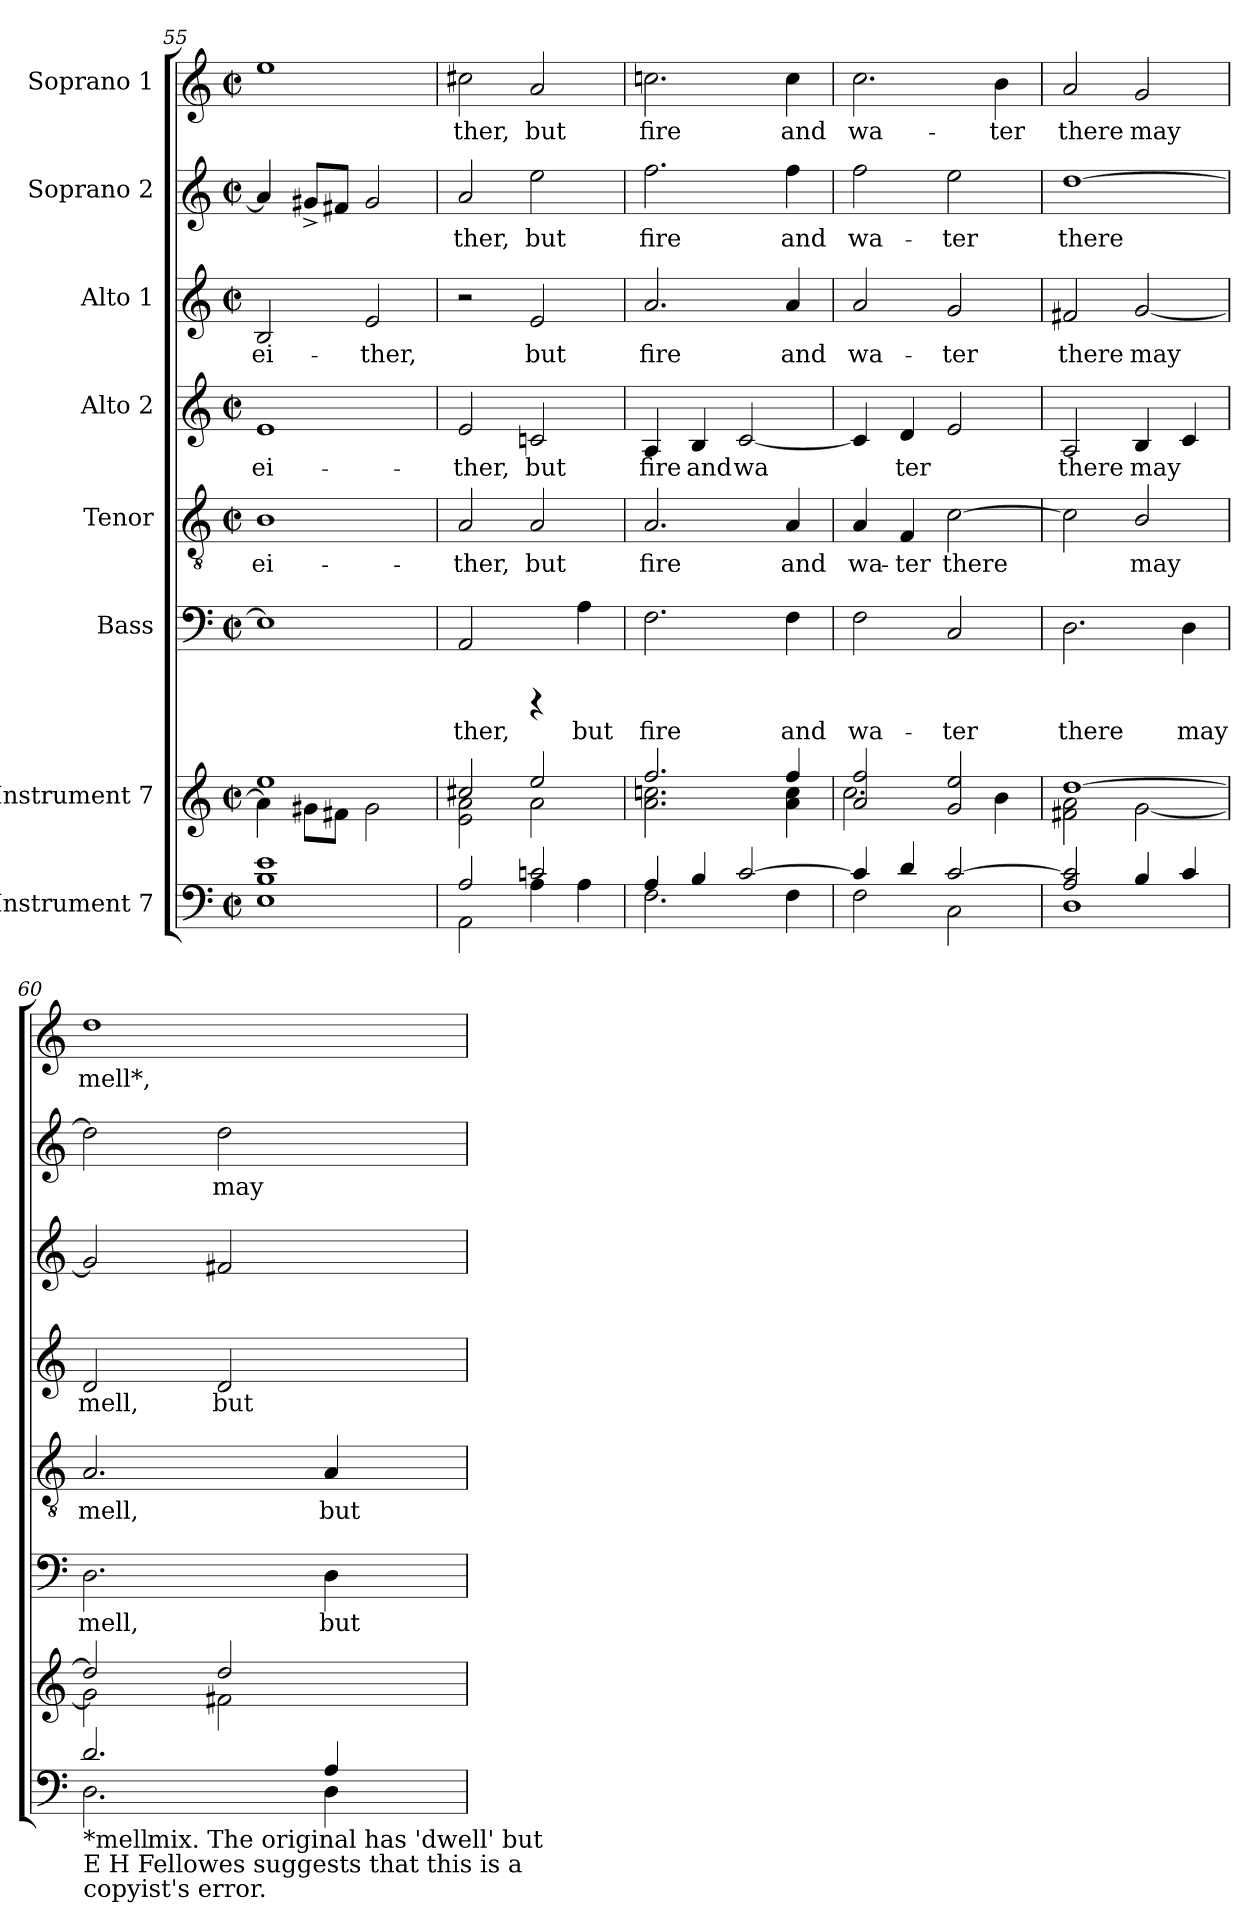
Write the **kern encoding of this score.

**kern	**kern	**kern	**text	**kern	**text	**kern	**text	**kern	**text	**kern	**text	**kern	**text
*part8	*part7	*part6	*part6	*part5	*part5	*part4	*part4	*part3	*part3	*part2	*part2	*part1	*part1
*staff8	*staff7	*staff6	*staff6	*staff5	*staff5	*staff4	*staff4	*staff3	*staff3	*staff2	*staff2	*staff1	*staff1
*I"Instrument 7	*I"Instrument 7	*I"Bass	*	*I"Tenor	*	*I"Alto 2	*	*I"Alto 1	*	*I"Soprano 2	*	*I"Soprano 1	*
*clefF4	*clefG2	*clefF4	*	*clefGv2	*	*clefG2	*	*clefG2	*	*clefG2	*	*clefG2	*
*k[]	*k[]	*k[]	*	*k[]	*	*k[]	*	*k[]	*	*k[]	*	*k[]	*
*C:	*C:	*C:	*	*C:	*	*C:	*	*C:	*	*C:	*	*C:	*
*M2/2	*M2/2	*M2/2	*	*M2/2	*	*M2/2	*	*M2/2	*	*M2/2	*	*M2/2	*
*met(c|)	*met(c|)	*met(c|)	*	*met(c|)	*	*met(c|)	*	*met(c|)	*	*met(c|)	*	*met(c|)	*
=55	=55	=55	=55	=55	=55	=55	=55	=55	=55	=55	=55	=55	=55
*	*^	*	*	*	*	*	*	*	*	*	*	*	*
!	!	!	!	!LO:LY:b:cj	!	!LO:LY:b:cj	!	!LO:LY:b:cj	!	!LO:LY:b:cj	!	!LO:LY:b:cj	!	!LO:LY:b:cj
1e 1B 1E	1ee	4a\]	1E]	--	1B	ei-	1e	ei-	2B/	ei-	4a/]	--	1ee	--
!	!	!	!	!	!	!	!	!	!	!	!	!LO:LY:b:cj	!	!
.	.	8g#X\L	.	.	.	.	.	.	.	.	8g#X^>/L	--	.	.
!	!	!	!	!	!	!	!	!	!	!	!	!LO:LY:b:cj	!	!
.	.	8f#X\J	.	.	.	.	.	.	.	.	8f#X/J	--	.	.
!	!	!	!	!	!	!	!	!	!	!LO:LY:b:cj	!	!LO:LY:b:cj	!	!
.	.	2g#\	.	.	.	.	.	.	2e/	-ther,	2g#/	--	.	.
=56	=56	=56	=56	=56	=56	=56	=56	=56	=56	=56	=56	=56	=56	=56
*^	*	*	*	*	*	*	*	*	*	*	*	*	*	*
!	!	!	!	!	!LO:LY:b:cj	!	!LO:LY:b:cj	!	!LO:LY:b:cj	!	!	!	!LO:LY:b:cj	!	!LO:LY:b:cj
2A/	2AA\	2cc#X/	2a\ 2e\	2AA/	-ther,	2A/	-ther,	2e/	-ther,	2r	.	2a/	-ther,	2cc#X\	-ther,
!	!	!	!	!	!	!	!LO:LY:b:cj	!	!LO:LY:b:cj	!	!LO:LY:b:cj	!	!LO:LY:b:cj	!	!LO:LY:b:cj
2cn/	4A\	2ee/	2a\	4rCCC	.	2A/	but	2cn/	but	2e/	but	2ee\	but	2a/	but
!	!	!	!	!	!LO:LY:b:cj	!	!	!	!	!	!	!	!	!	!
.	4A\	.	.	4A\	but	.	.	.	.	.	.	.	.	.	.
=57	=57	=57	=57	=57	=57	=57	=57	=57	=57	=57	=57	=57	=57	=57	=57
!	!	!	!	!	!LO:LY:b:cj	!	!LO:LY:b:cj	!	!LO:LY:b:cj	!	!LO:LY:b:cj	!	!LO:LY:b:cj	!	!LO:LY:b:cj
4A/	2.F\	2.ff/	2.ccn\ 2.a\	2.F\	fire	2.A/	fire	4A/	fire	2.a/	fire	2.ff\	fire	2.ccn\	fire
!	!	!	!	!	!	!	!	!	!LO:LY:b:cj	!	!	!	!	!	!
4B/	.	.	.	.	.	.	.	4B/	and	.	.	.	.	.	.
!	!	!	!	!	!	!	!	!	!LO:LY:b:cj	!	!	!	!	!	!
[>2c/	.	.	.	.	.	.	.	[<2c/	wa-	.	.	.	.	.	.
!	!	!	!	!	!LO:LY:b:cj	!	!LO:LY:b:cj	!	!	!	!LO:LY:b:cj	!	!LO:LY:b:cj	!	!LO:LY:b:cj
.	4F\	4ff/	4a\ 4cc\	4F\	and	4A/	and	.	.	4a/	and	4ff\	and	4cc\	and
=58	=58	=58	=58	=58	=58	=58	=58	=58	=58	=58	=58	=58	=58	=58	=58
!	!	!	!	!	!LO:LY:b:cj	!	!LO:LY:b:cj	!	!LO:LY:b:cj	!	!LO:LY:b:cj	!	!LO:LY:b:cj	!	!LO:LY:b:cj
4c/]	2F\	2a/ 2ff/	2.cc\	2F\	wa-	4A/	wa-	4c/]	--	2a/	wa-	2ff\	wa-	2.cc\	wa-
!	!	!	!	!	!	!	!LO:LY:b:cj	!	!LO:LY:b:cj	!	!	!	!	!	!
4d/	.	.	.	.	.	4F/	-ter	4d/	-ter	.	.	.	.	.	.
!	!	!	!	!	!LO:LY:b:cj	!	!LO:LY:b:cj	!	!LO:LY:b:cj	!	!LO:LY:b:cj	!	!LO:LY:b:cj	!	!
[>2c/	2C\	2ee/ 2g/	.	2C/	-ter	[>2c\	there	2e/	.	2g/	-ter	2ee\	-ter	.	.
!	!	!	!	!	!	!	!	!	!	!	!	!	!	!	!LO:LY:b:cj
.	.	.	4b\	.	.	.	.	.	.	.	.	.	.	4b\	-ter
=59	=59	=59	=59	=59	=59	=59	=59	=59	=59	=59	=59	=59	=59	=59	=59
!	!	!	!	!	!LO:LY:b:cj	!	!LO:LY:b:cj	!	!LO:LY:b:cj	!	!LO:LY:b:cj	!	!LO:LY:b:cj	!	!LO:LY:b:cj
2c/] 2A/	1D	[>1dd	2f#X\ 2a\	2.D\	there	2c\]	.	2A/	there	2f#X/	there	[>1dd	there	2a/	there
!	!	!	!	!	!	!	!LO:LY:b:cj	!	!LO:LY:b:cj	!	!LO:LY:b:cj	!	!	!	!LO:LY:b:cj
4B/	.	.	[<2g\	.	.	2B/	may	4B/	may	[<2g/	may	.	.	2g/	may
!	!	!	!	!	!LO:LY:b:cj	!	!	!	!LO:LY:b:cj	!	!	!	!	!	!
4c/	.	.	.	4D\	may	.	.	4c/	.	.	.	.	.	.	.
=60	=60	=60	=60	=60	=60	=60	=60	=60	=60	=60	=60	=60	=60	=60	=60
!LO:TX:b:t=*mell	!	!	!	!	!	!	!	!	!	!	!	!	!	!	!
!LO:TX:b:t=E H Fellowes suggests that this is a	!	!	!	!	!	!	!	!	!	!	!	!	!	!	!
!LO:TX:b:t=copyist's error.	!	!	!	!	!	!	!	!	!	!	!	!	!	!	!
!	!	!	!	!	!LO:LY:b:cj	!	!LO:LY:b:cj	!	!LO:LY:b:cj	!	!LO:LY:b:cj	!	!LO:LY:b:cj	!	!LO:LY:b:cj
*	*^	*	*	*	*	*	*	*	*	*	*	*	*	*	*
2.d/	2.D\	4.ryy	2dd/]	2g\]	2.D\	mell,	2.A/	mell,	2d/	mell,	2g/]	.	2dd\]	.	1dd	mell*,
!	!	!LO:TX:b:t=mix. The original has 'dwell' but	!	!	!	!	!	!	!	!	!	!	!	!	!	!
.	.	2ryy	.	.	.	.	.	.	.	.	.	.	.	.	.	.
!	!	!	!	!	!	!	!	!	!	!LO:LY:b:cj	!	!LO:LY:b:cj	!	!LO:LY:b:cj	!	!
.	.	.	2dd/	2f#X\	.	.	.	.	2d/	but	2f#X/	.	2dd\	may	.	.
!	!	!	!	!	!	!LO:LY:b:cj	!	!LO:LY:b:cj	!	!	!	!	!	!	!	!
4A/	4D\	.	.	.	4D\	but	4A/	but	.	.	.	.	.	.	.	.
.	.	8ryy	.	.	.	.	.	.	.	.	.	.	.	.	.	.
*v	*v	*v	*	*	*	*	*	*	*	*	*	*	*	*	*	*
*	*v	*v	*	*	*	*	*	*	*	*	*	*	*	*
=	=	=	=	=	=	=	=	=	=	=	=	=	=
*-	*-	*-	*-	*-	*-	*-	*-	*-	*-	*-	*-	*-	*-
